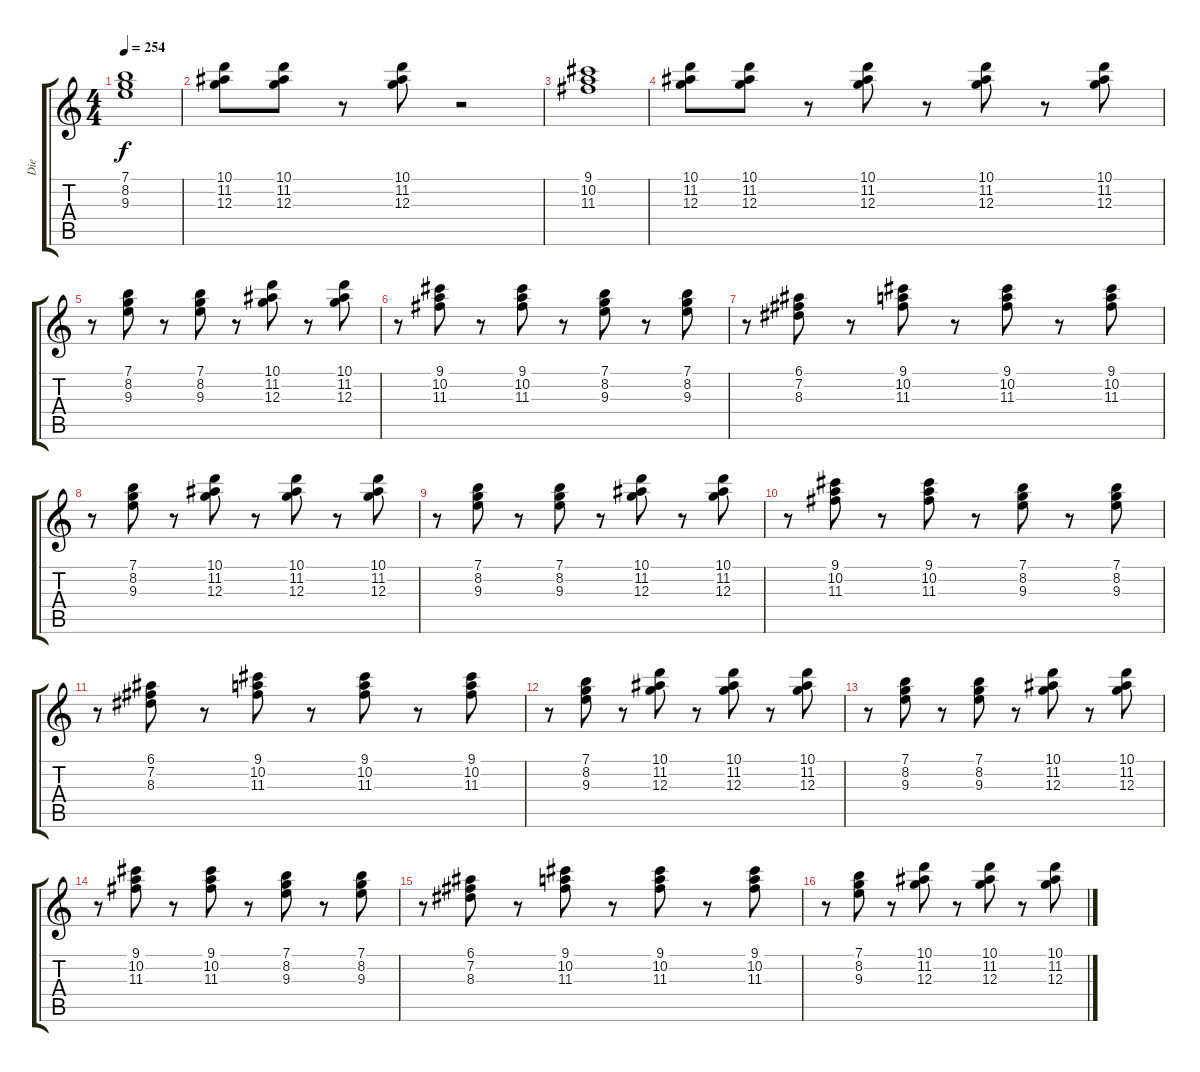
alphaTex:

\track ("Die" "Die") {instrument distortionguitar}
\staff {score tabs}
\tuning (E4 B3 G3 D3 A2 E2) {hide}
\ts (4 4)
\tempo 254
\clef g2
\ks c
(7.1 8.2 9.3).1{dy f volume 11 balance 15} |
(10.1 11.2 12.3).8 (10.1 11.2 12.3).8 r.8 (10.1 11.2 12.3).8 r.2 |
(9.1 10.2 11.3).1 |
(10.1 11.2 12.3).8 (10.1 11.2 12.3).8 r.8 (10.1 11.2 12.3).8 r.8 (10.1 11.2 12.3).8 r.8 (10.1 11.2 12.3).8 |
r.8 (7.1 8.2 9.3).8 r.8 (7.1 8.2 9.3).8 r.8 (10.1 11.2 12.3).8 r.8 (10.1 11.2 12.3).8 |
r.8 (9.1 10.2 11.3).8 r.8 (9.1 10.2 11.3).8 r.8 (7.1 8.2 9.3).8 r.8 (7.1 8.2 9.3).8 |
r.8 (6.1 7.2 8.3).8 r.8 (9.1 10.2 11.3).8 r.8 (9.1 10.2 11.3).8 r.8 (9.1 10.2 11.3).8 |
r.8 (7.1 8.2 9.3).8 r.8 (10.1 11.2 12.3).8 r.8 (10.1 11.2 12.3).8 r.8 (10.1 11.2 12.3).8 |
r.8 (7.1 8.2 9.3).8 r.8 (7.1 8.2 9.3).8 r.8 (10.1 11.2 12.3).8 r.8 (10.1 11.2 12.3).8 |
r.8 (9.1 10.2 11.3).8 r.8 (9.1 10.2 11.3).8 r.8 (7.1 8.2 9.3).8 r.8 (7.1 8.2 9.3).8 |
r.8 (6.1 7.2 8.3).8 r.8 (9.1 10.2 11.3).8 r.8 (9.1 10.2 11.3).8 r.8 (9.1 10.2 11.3).8 |
r.8 (7.1 8.2 9.3).8 r.8 (10.1 11.2 12.3).8 r.8 (10.1 11.2 12.3).8 r.8 (10.1 11.2 12.3).8 |
r.8 (7.1 8.2 9.3).8 r.8 (7.1 8.2 9.3).8 r.8 (10.1 11.2 12.3).8 r.8 (10.1 11.2 12.3).8 |
r.8 (9.1 10.2 11.3).8 r.8 (9.1 10.2 11.3).8 r.8 (7.1 8.2 9.3).8 r.8 (7.1 8.2 9.3).8 |
r.8 (6.1 7.2 8.3).8 r.8 (9.1 10.2 11.3).8 r.8 (9.1 10.2 11.3).8 r.8 (9.1 10.2 11.3).8 |
r.8 (7.1 8.2 9.3).8 r.8 (10.1 11.2 12.3).8 r.8 (10.1 11.2 12.3).8 r.8 (10.1 11.2 12.3).8
